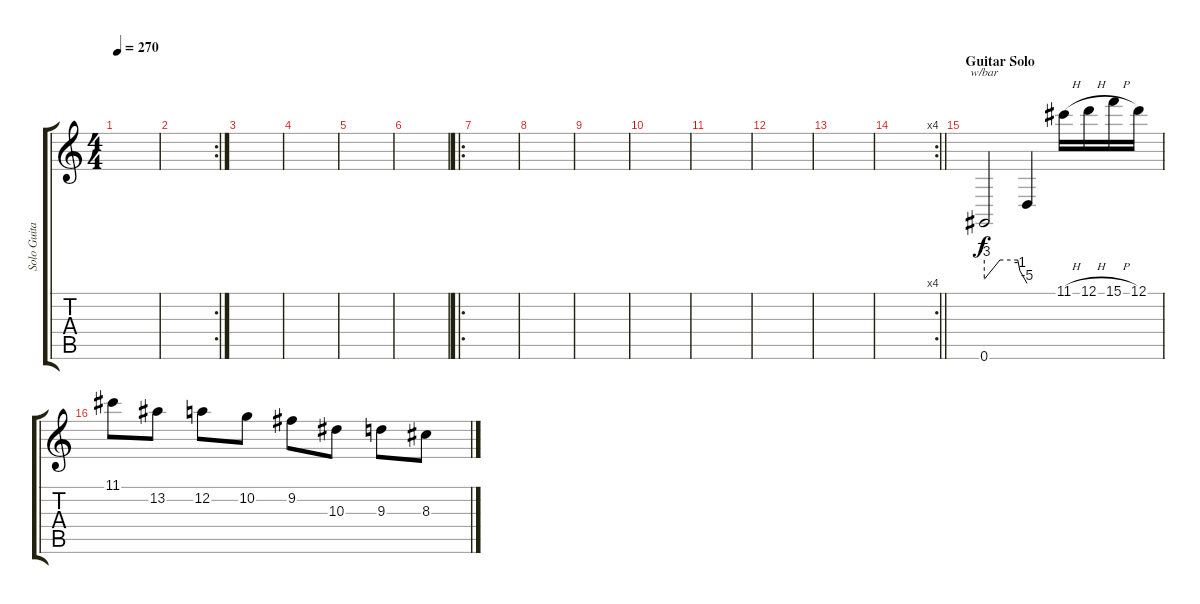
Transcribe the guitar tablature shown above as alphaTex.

\track ("Solo Guitar" "Solo Guita") {instrument overdrivenguitar}
\staff {score tabs}
\tuning (D4 A3 F3 C3 G2 D2) {hide}
\ts (4 4)
\tempo 270
\clef g2
\ks c
|
\rc 2
|
|
|
|
|
\ro
|
|
|
|
|
|
|
\rc 4
\barLineRight lightlight
|
\section ("" "Guitar Solo")
0.6.2{tbe (custom default 0 -12 22 0 47 0 50 -4 60 -20)} 0.6{t}.4 11.1{h}.16 12.1{h}.16 15.1{h}.16 12.1.16 |
11.1.8 13.2.8 12.2.8 10.2.8 9.2.8 10.3.8 9.3.8 8.3.8
